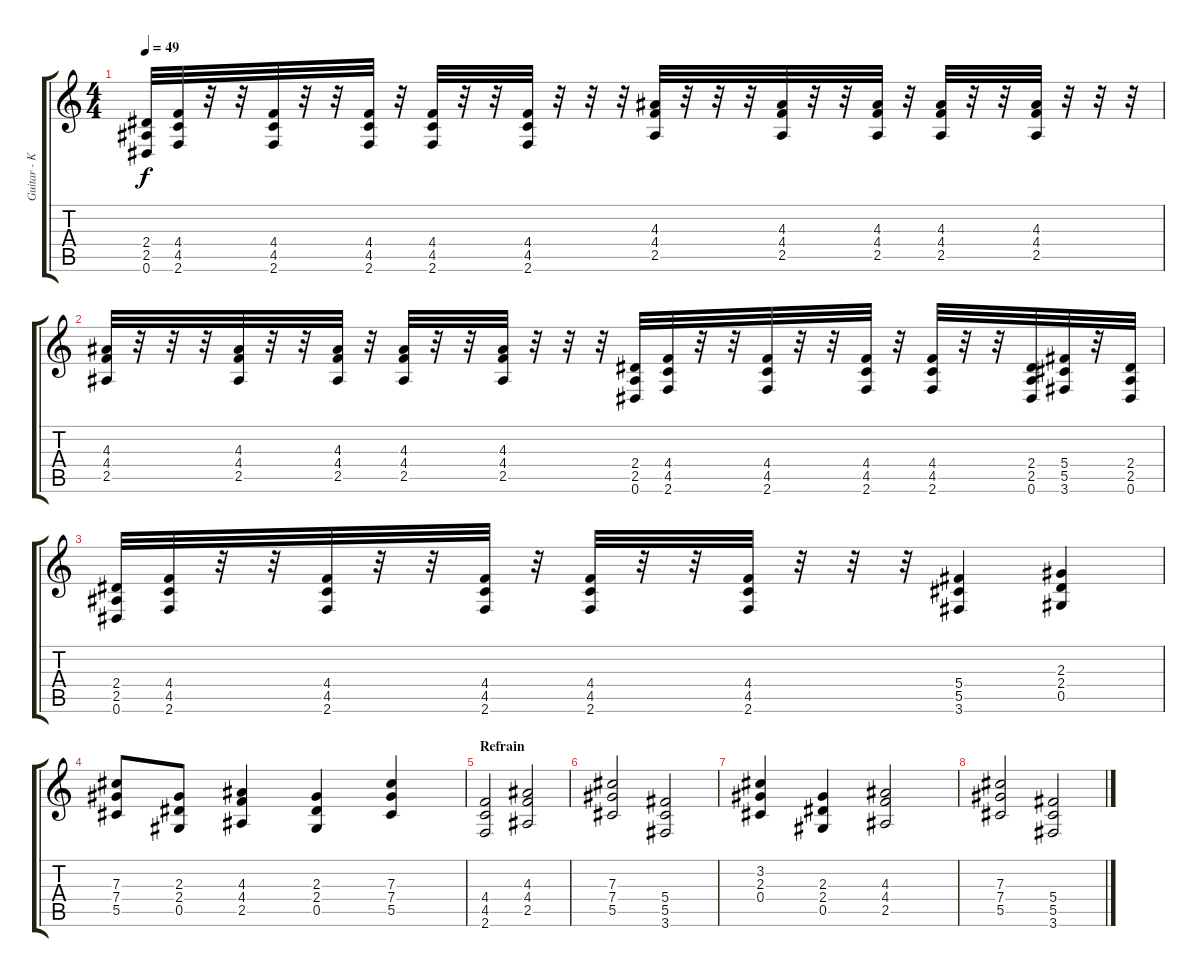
\track ("Guitar - Kai Hansen" "Guitar - K") {instrument overdrivenguitar}
\staff {score tabs}
\tuning (Eb4 Bb3 Gb3 Db3 Ab2 Eb2) {hide}
\ts (4 4)
\tempo 49
\clef g2
\ks c
(2.4 2.5 0.6).32{dy f} (4.4 4.5 2.6).32 r.32 r.32 (4.4 4.5 2.6).32 r.32 r.32 (4.4 4.5 2.6).32 r.32 (4.4 4.5 2.6).32 r.32 r.32 (4.4 4.5 2.6).32 r.32 r.32 r.32 (4.3 4.4 2.5).32 r.32 r.32 r.32 (4.3 4.4 2.5).32 r.32 r.32 (4.3 4.4 2.5).32 r.32 (4.3 4.4 2.5).32 r.32 r.32 (4.3 4.4 2.5).32 r.32 r.32 r.32 |
(4.3 4.4 2.5).32 r.32 r.32 r.32 (4.3 4.4 2.5).32 r.32 r.32 (4.3 4.4 2.5).32 r.32 (4.3 4.4 2.5).32 r.32 r.32 (4.3 4.4 2.5).32 r.32 r.32 r.32 (2.4 2.5 0.6).32 (4.4 4.5 2.6).32 r.32 r.32 (4.4 4.5 2.6).32 r.32 r.32 (4.4 4.5 2.6).32 r.32 (4.4 4.5 2.6).32 r.32 r.32 (2.4 2.5 0.6).32 (5.4 5.5 3.6).32 r.32 (2.4 2.5 0.6).32 |
(2.4 2.5 0.6).32 (4.4 4.5 2.6).32 r.32 r.32 (4.4 4.5 2.6).32 r.32 r.32 (4.4 4.5 2.6).32 r.32 (4.4 4.5 2.6).32 r.32 r.32 (4.4 4.5 2.6).32 r.32 r.32 r.32 (5.4 5.5 3.6).4 (2.3 2.4 0.5).4 |
(7.3 7.4 5.5).8 (2.3 2.4 0.5).8 (4.3 4.4 2.5).4 (2.3 2.4 0.5).4 (7.3 7.4 5.5).4 |
\section ("" "Refrain ")
(4.4 4.5 2.6).2 (4.3 4.4 2.5).2 |
(7.3 7.4 5.5).2 (5.4 5.5 3.6).2 |
(3.2 2.3 0.4).4 (2.3 2.4 0.5).4 (4.3 4.4 2.5).2 |
(7.3 7.4 5.5).2 (5.4 5.5 3.6).2
